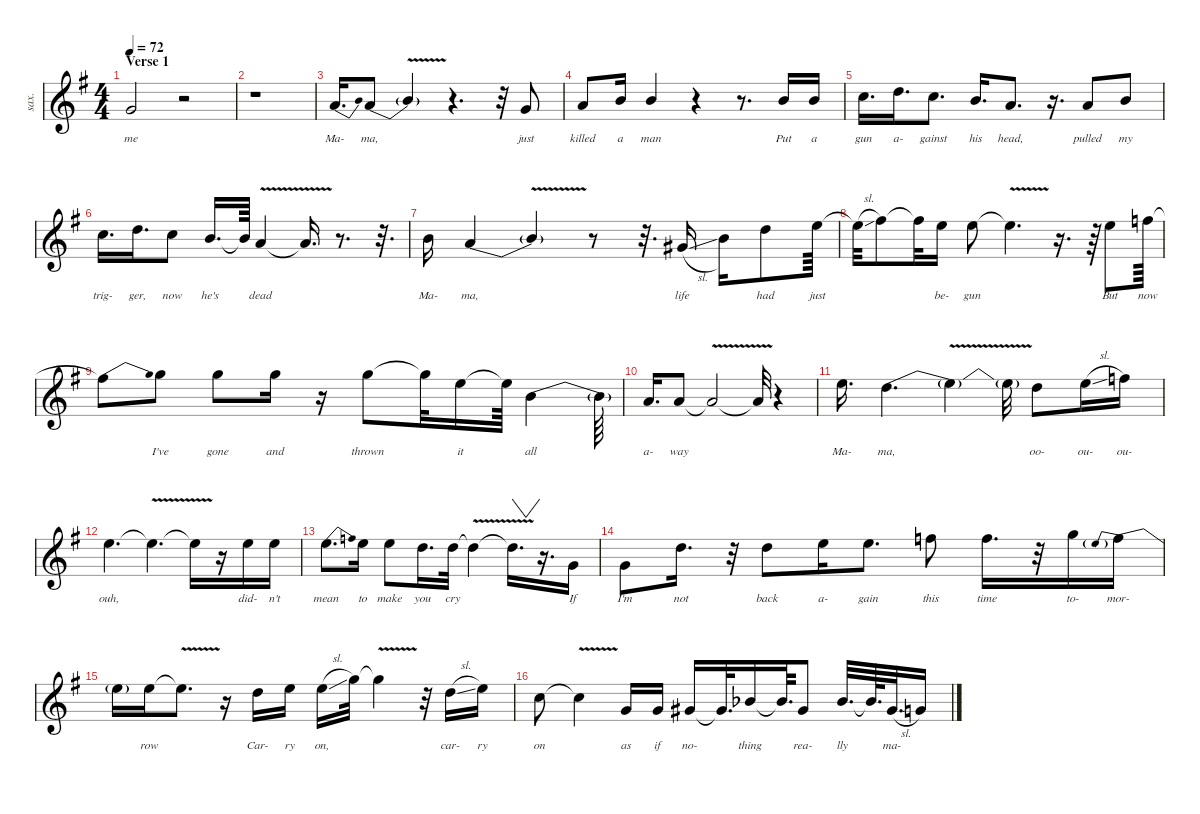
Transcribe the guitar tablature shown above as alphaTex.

\defaultSystemsLayout 4
\hideDynamics
\bracketExtendMode nobrackets
\otherSystemsTrackNameOrientation horizontal
\track ("Vocals Lead" "sax.") {instrument altosax}
\staff {score}
\tuning (E4 B3 G3 D3 A2 E2)
\displaytranspose 9
\ts (4 4)
\section ("" "Verse 1")
\tempo 72
\clef g2
\ks g
8.4{acc forcenatural}.2{lyrics (0 "me") lyrics (1 " ") lyrics (2 "") lyrics (3 "") lyrics (4 "") dy f beam Up} r.2{beam Up} |
r.1{beam Down} |
5.3{be (bend 0 0 15 4) acc forcenatural}.16{d lyrics (0 "Ma-") lyrics (1 " ") lyrics (2 "") lyrics (3 "") lyrics (4 "") beam Up} 5.3{be (bend 0 0 60 4) acc forcenatural}.8{lyrics (0 "ma,") lyrics (1 " ") lyrics (2 "") lyrics (3 "") lyrics (4 "") beam Up} 5.3{v t}.4{beam Up} r.4{d beam Up} r.32{beam Up} 8.4{acc forcenatural}.8{lyrics (0 "just") lyrics (1 " ") lyrics (2 "") lyrics (3 "") lyrics (4 "") beam Up} |
5.3{acc forcenatural}.8{lyrics (0 "killed") lyrics (1 " ") lyrics (2 "") lyrics (3 "") lyrics (4 "") beam Up} 7.3{acc forcenatural}.16{lyrics (0 "a") lyrics (1 " ") lyrics (2 "") lyrics (3 "") lyrics (4 "") beam Up} 7.3{acc forcenatural}.4{lyrics (0 "man") lyrics (1 " ") lyrics (2 "") lyrics (3 "") lyrics (4 "") beam Up} r.4{beam Up} r.8{d beam Up} 7.3{acc forcenatural}.16{lyrics (0 "Put") lyrics (1 " ") lyrics (2 "") lyrics (3 "") lyrics (4 "") beam Up} 7.3{acc forcenatural}.16{lyrics (0 "a") lyrics (1 " ") lyrics (2 "") lyrics (3 "") lyrics (4 "") beam Up} |
8.3{acc forcenatural}.16{d lyrics (0 "gun") lyrics (1 " ") lyrics (2 "") lyrics (3 "") lyrics (4 "") beam Down} 6.2{acc forcenatural}.16{d lyrics (0 "a-") lyrics (1 " ") lyrics (2 "") lyrics (3 "") lyrics (4 "") beam Down} 8.3{acc forcenatural}.8{d lyrics (0 "gainst") lyrics (1 " ") lyrics (2 "") lyrics (3 "") lyrics (4 "") beam Down} 7.3{acc forcenatural}.16{d lyrics (0 "his") lyrics (1 " ") lyrics (2 "") lyrics (3 "") lyrics (4 "") beam Up} 5.3{acc forcenatural}.8{d lyrics (0 "head,") lyrics (1 " ") lyrics (2 "") lyrics (3 "") lyrics (4 "") beam Up} r.16{d beam Up} 5.3{acc forcenatural}.8{lyrics (0 "pulled") lyrics (1 " ") lyrics (2 "") lyrics (3 "") lyrics (4 "") beam Up} 7.3{acc forcenatural}.8{lyrics (0 "my") lyrics (1 " ") lyrics (2 "") lyrics (3 "") lyrics (4 "") beam Up} |
8.3{acc forcenatural}.16{d lyrics (0 "trig-") lyrics (1 " ") lyrics (2 "") lyrics (3 "") lyrics (4 "") beam Down} 6.2{acc forcenatural}.16{d lyrics (0 "ger,") lyrics (1 " ") lyrics (2 "") lyrics (3 "") lyrics (4 "") beam Down} 8.3{acc forcenatural}.8{lyrics (0 "now") lyrics (1 " ") lyrics (2 "") lyrics (3 "") lyrics (4 "") beam Down} 7.3{acc forcenatural}.16{d lyrics (0 "he's") lyrics (1 " ") lyrics (2 "") lyrics (3 "") lyrics (4 "") beam Up} 7.3{t acc forcenatural}.64{beam Up} 5.3{v acc forcenatural}.4{lyrics (0 "dead") lyrics (1 " ") lyrics (2 "") lyrics (3 "") lyrics (4 "") beam Up} 5.3{v t acc forcenatural}.16{d beam Up} r.8{d beam Up} r.32{d beam Up} |
7.3{acc forcenatural}.16{lyrics (0 "Ma-") lyrics (1 " ") lyrics (2 "") lyrics (3 "") lyrics (4 "") beam Down} 5.3{be (bend 0 0 60 4) acc forcenatural}.4{lyrics (0 "ma,") lyrics (1 " ") lyrics (2 "") lyrics (3 "") lyrics (4 "") beam Up} 5.3{v t}.4{beam Up} r.8{beam Up} r.32{d beam Up} 4.3{sl acc #}.16{lyrics (0 "life") lyrics (1 " ") lyrics (2 "") lyrics (3 "") lyrics (4 "") beam Up} 7.3{acc forcenatural}.16{lyrics (0 " ") lyrics (1 " ") lyrics (2 "") lyrics (3 "") lyrics (4 "") beam Down} 6.2{acc forcenatural}.8{lyrics (0 "had") lyrics (1 " ") lyrics (2 "") lyrics (3 "") lyrics (4 "") beam Down} 8.2{acc forcenatural}.64{lyrics (0 "just") lyrics (1 " ") lyrics (2 "") lyrics (3 "") lyrics (4 "") beam Down} |
8.2{sl t acc forcenatural}.32{beam Down} 10.2{acc #}.8{lyrics (0 " ") lyrics (1 " ") lyrics (2 "") lyrics (3 "") lyrics (4 "") beam Down} 10.2{t acc #}.32{beam Down} 8.2{acc forcenatural}.16{lyrics (0 "be-") lyrics (1 " ") lyrics (2 "") lyrics (3 "") lyrics (4 "") beam Down} 8.2{acc forcenatural}.8{lyrics (0 "gun") lyrics (1 " ") lyrics (2 "") lyrics (3 "") lyrics (4 "") beam Down} 8.2{v t acc forcenatural}.4{d beam Down} r.16{d beam Down} r.64{beam Down} 8.2{acc forcenatural}.8{lyrics (0 "But") lyrics (1 " ") lyrics (2 "") lyrics (3 "") lyrics (4 "") beam Down} 9.2{acc forcenatural}.64{lyrics (0 "now") lyrics (1 " ") lyrics (2 "") lyrics (3 "") lyrics (4 "") beam Down} |
9.2{be (bend 0 0 15 4) t acc forcenatural}.8{beam Down} 11.2{acc forcenatural}.8{lyrics (0 "I've") lyrics (1 " ") lyrics (2 "") lyrics (3 "") lyrics (4 "") beam Down} 11.2{acc forcenatural}.8{lyrics (0 "gone") lyrics (1 " ") lyrics (2 "") lyrics (3 "") lyrics (4 "") beam Down} 11.2{acc forcenatural}.16{lyrics (0 "and") lyrics (1 " ") lyrics (2 "") lyrics (3 "") lyrics (4 "") beam Down} r.16{beam Down} 11.2{acc forcenatural}.8{lyrics (0 "thrown") lyrics (1 " ") lyrics (2 "") lyrics (3 "") lyrics (4 "") beam Down} 11.2{t acc forcenatural}.32{beam Down} 8.2{acc forcenatural}.16{lyrics (0 "it") lyrics (1 " ") lyrics (2 "") lyrics (3 "") lyrics (4 "") beam Down} 8.2{t acc forcenatural}.64{beam Down} 7.3{be (bendrelease 0 0 30 2 30 2 60 0) acc forcenatural}.4{lyrics (0 "all") lyrics (1 " ") lyrics (2 "") lyrics (3 "") lyrics (4 "") beam Down} 7.3{be (hold 0 0 60 0) t acc forcenatural}.64{beam Down} |
5.3{acc forcenatural}.16{d lyrics (0 "a-") lyrics (1 " ") lyrics (2 "") lyrics (3 "") lyrics (4 "") beam Up} 5.3{acc forcenatural}.8{lyrics (0 "way") lyrics (1 " ") lyrics (2 "") lyrics (3 "") lyrics (4 "") beam Up} 5.3{v t acc forcenatural}.2{beam Up} 5.3{v t acc forcenatural}.32{beam Up} r.4{beam Up} |
8.2{acc forcenatural}.16{d lyrics (0 "Ma-") lyrics (1 " ") lyrics (2 "") lyrics (3 "") lyrics (4 "") beam Down} 6.2{be (bend 0 0 60 4) acc forcenatural}.4{d lyrics (0 "ma,") lyrics (1 " ") lyrics (2 "") lyrics (3 "") lyrics (4 "") beam Down} 6.2{v t}.4{beam Down} 6.2{v t}.32{beam Down} 6.2{acc forcenatural}.8{lyrics (0 "oo-") lyrics (1 " ") lyrics (2 "") lyrics (3 "") lyrics (4 "") beam Down} 8.2{sl acc forcenatural}.16{lyrics (0 "ou-") lyrics (1 " ") lyrics (2 "") lyrics (3 "") lyrics (4 "") beam Down} 9.2{acc forcenatural}.16{lyrics (0 "ou-") lyrics (1 " ") lyrics (2 "") lyrics (3 "") lyrics (4 "") beam Down} |
8.2{acc forcenatural}.4{d lyrics (0 "ouh,") lyrics (1 " ") lyrics (2 "") lyrics (3 "") lyrics (4 "") beam Down} 8.2{v t acc forcenatural}.4{d beam Down} 8.2{v t acc forcenatural}.16{beam Down} r.16{beam Down} 8.2{acc forcenatural}.16{lyrics (0 "did-") lyrics (1 " ") lyrics (2 "") lyrics (3 "") lyrics (4 "") beam Down} 8.2{pm acc forcenatural}.16{lyrics (0 "n't") lyrics (1 " ") lyrics (2 "") lyrics (3 "") lyrics (4 "") beam Down} |
8.2{be (bend 0 0 15 2) acc forcenatural}.8{d lyrics (0 "mean") lyrics (1 " ") lyrics (2 "") lyrics (3 "") lyrics (4 "") beam Down} 8.2{acc forcenatural}.16{lyrics (0 "to") lyrics (1 " ") lyrics (2 "") lyrics (3 "") lyrics (4 "") beam Down} 8.2{acc forcenatural}.8{lyrics (0 "make") lyrics (1 " ") lyrics (2 "") lyrics (3 "") lyrics (4 "") beam Down} 6.2{acc forcenatural}.16{d lyrics (0 "you") lyrics (1 " ") lyrics (2 "") lyrics (3 "") lyrics (4 "") beam Down} 6.2{acc forcenatural}.32{lyrics (0 "cry") lyrics (1 " ") lyrics (2 "") lyrics (3 "") lyrics (4 "") beam Down} 6.2{v t acc forcenatural}.4{beam Down} 6.2{t acc forcenatural}.16{vw d beam Down} r.16{d beam Down} 8.4{acc forcenatural}.16{lyrics (0 "If") lyrics (1 " ") lyrics (2 "") lyrics (3 "") lyrics (4 "") beam Down} |
8.4{acc forcenatural}.8{lyrics (0 "I'm") lyrics (1 " ") lyrics (2 "") lyrics (3 "") lyrics (4 "") beam Down} 6.2{acc forcenatural}.16{d lyrics (0 "not") lyrics (1 " ") lyrics (2 "") lyrics (3 "") lyrics (4 "") beam Down} r.32{beam Down} 6.2{acc forcenatural}.8{lyrics (0 "back") lyrics (1 " ") lyrics (2 "") lyrics (3 "") lyrics (4 "") beam Down} 8.2{acc forcenatural}.16{lyrics (0 "a-") lyrics (1 " ") lyrics (2 "") lyrics (3 "") lyrics (4 "") beam Down} 8.2{acc forcenatural}.8{d lyrics (0 "gain") lyrics (1 " ") lyrics (2 "") lyrics (3 "") lyrics (4 "") beam Down} 9.2{acc forcenatural}.8{lyrics (0 "this") lyrics (1 " ") lyrics (2 "") lyrics (3 "") lyrics (4 "") beam Down} 9.2{acc forcenatural}.16{d lyrics (0 "time") lyrics (1 " ") lyrics (2 "") lyrics (3 "") lyrics (4 "") beam Down} r.32{beam Down} 11.2{acc forcenatural}.16{lyrics (0 "to-") lyrics (1 " ") lyrics (2 "") lyrics (3 "") lyrics (4 "") beam Down} 8.2{be (prebendrelease 0 2 60 0)}.16{lyrics (0 "mor-") lyrics (1 " ") lyrics (2 "") lyrics (3 "") lyrics (4 "") beam Down} |
8.2{be (hold 0 0 60 0) t acc forcenatural}.16{beam Down} 8.2{acc forcenatural}.16{lyrics (0 "row") lyrics (1 " ") lyrics (2 "") lyrics (3 "") lyrics (4 "") beam Down} 8.2{v t acc forcenatural}.8{d beam Down} r.16{beam Down} 10.3{acc forcenatural}.16{lyrics (0 "Car-") lyrics (1 " ") lyrics (2 "") lyrics (3 "") lyrics (4 "") beam Down} 12.3{acc forcenatural}.16{lyrics (0 "ry") lyrics (1 " ") lyrics (2 "") lyrics (3 "") lyrics (4 "") beam Down} 12.3{sl acc forcenatural}.16{lyrics (0 "on,") lyrics (1 " ") lyrics (2 "") lyrics (3 "") lyrics (4 "") beam Down} 15.3{acc forcenatural}.32{lyrics (0 " ") lyrics (1 " ") lyrics (2 "") lyrics (3 "") lyrics (4 "") beam Down} 15.3{v t acc forcenatural}.4{beam Down} r.32{beam Down} 10.3{sl acc forcenatural}.16{lyrics (0 "car-") lyrics (1 " ") lyrics (2 "") lyrics (3 "") lyrics (4 "") beam Down} 12.3{acc forcenatural}.16{lyrics (0 "ry") lyrics (1 " ") lyrics (2 "") lyrics (3 "") lyrics (4 "") beam Down} |
8.3{acc forcenatural}.8{lyrics (0 "on") lyrics (1 " ") lyrics (2 "") lyrics (3 "") lyrics (4 "") beam Down} 8.3{v t acc forcenatural}.4{beam Down} 8.4{acc forcenatural}.16{lyrics (0 "as") lyrics (1 " ") lyrics (2 "") lyrics (3 "") lyrics (4 "") beam Up} 8.4{acc forcenatural}.16{lyrics (0 "if") lyrics (1 " ") lyrics (2 "") lyrics (3 "") lyrics (4 "") beam Up} 9.4{acc #}.16{lyrics (0 "no-") lyrics (1 " ") lyrics (2 "") lyrics (3 "") lyrics (4 "") beam Up} 9.4{t acc #}.32{d beam Up} 6.3{acc b}.16{lyrics (0 "thing") lyrics (1 " ") lyrics (2 "") lyrics (3 "") lyrics (4 "") beam Up} 6.3{t acc b}.64{d beam Up} 9.4{acc #}.8{lyrics (0 "rea-") lyrics (1 " ") lyrics (2 "") lyrics (3 "") lyrics (4 "") beam Up} 6.3{acc b}.32{d lyrics (0 "lly") lyrics (1 " ") lyrics (2 "") lyrics (3 "") lyrics (4 "") beam Up} 6.3{t acc b}.64{d beam Up} 9.4{sl acc #}.32{d lyrics (0 "ma-") lyrics (1 " ") lyrics (2 "") lyrics (3 "") lyrics (4 "") dy mf beam Up} 8.4{acc forcenatural}.16{lyrics (0 " ") lyrics (1 " ") lyrics (2 "") lyrics (3 "") lyrics (4 "") beam Up}
